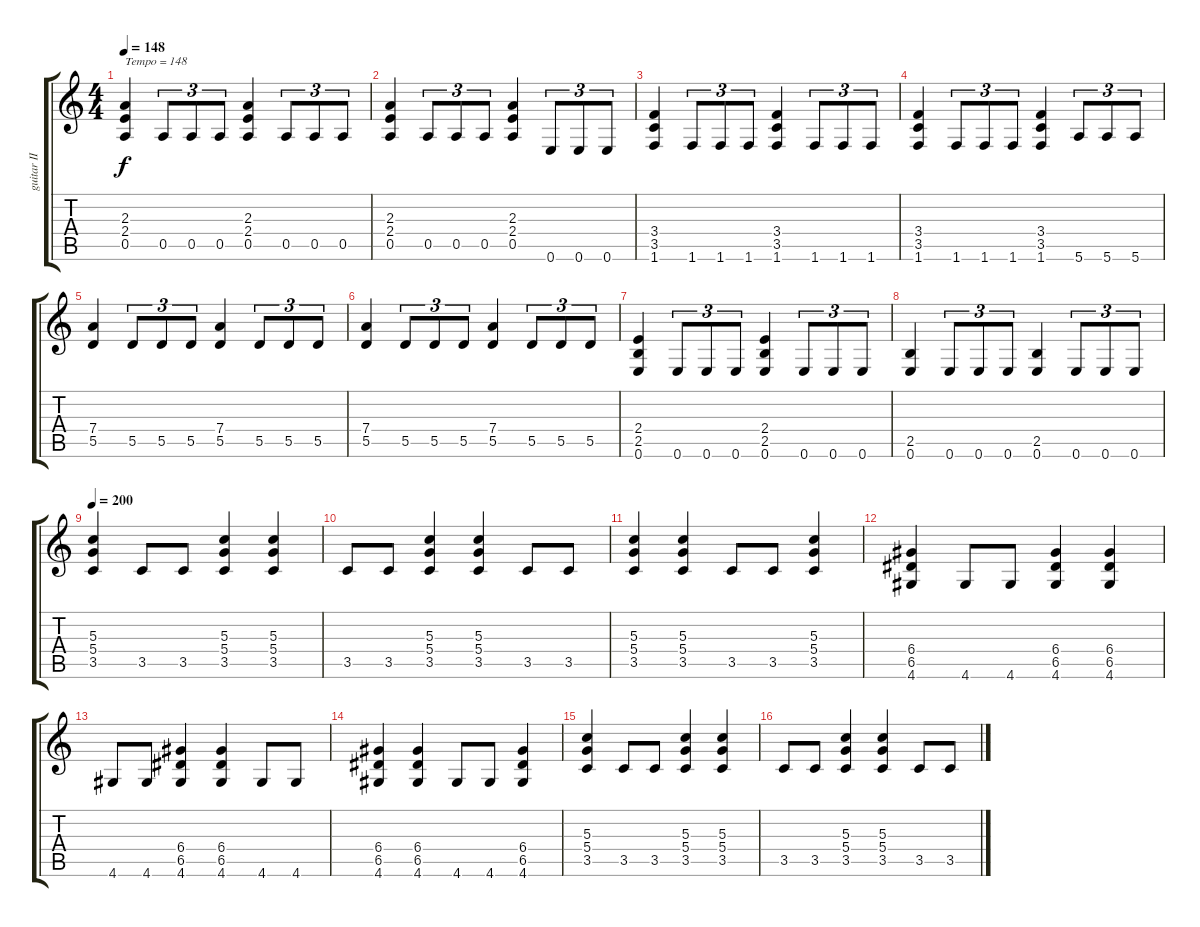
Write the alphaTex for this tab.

\track ("guitar II" "guitar II") {instrument distortionguitar}
\staff {score tabs}
\tuning (E4 B3 G3 D3 A2 E2) {hide}
\ts (4 4)
\tempo 148
\clef g2
\ks c
(2.3 2.4 0.5).4{txt "Tempo = 148" dy f} 0.5.8{tu (3 2)} 0.5.8{tu (3 2)} 0.5.8{tu (3 2)} (2.3 2.4 0.5).4 0.5.8{tu (3 2)} 0.5.8{tu (3 2)} 0.5.8{tu (3 2)} |
(2.3 2.4 0.5).4 0.5.8{tu (3 2)} 0.5.8{tu (3 2)} 0.5.8{tu (3 2)} (2.3 2.4 0.5).4 0.6.8{tu (3 2)} 0.6.8{tu (3 2)} 0.6.8{tu (3 2)} |
(3.4 3.5 1.6).4 1.6.8{tu (3 2)} 1.6.8{tu (3 2)} 1.6.8{tu (3 2)} (3.4 3.5 1.6).4 1.6.8{tu (3 2)} 1.6.8{tu (3 2)} 1.6.8{tu (3 2)} |
(3.4 3.5 1.6).4 1.6.8{tu (3 2)} 1.6.8{tu (3 2)} 1.6.8{tu (3 2)} (3.4 3.5 1.6).4 5.6.8{tu (3 2)} 5.6.8{tu (3 2)} 5.6.8{tu (3 2)} |
(7.4 5.5).4 5.5.8{tu (3 2)} 5.5.8{tu (3 2)} 5.5.8{tu (3 2)} (7.4 5.5).4 5.5.8{tu (3 2)} 5.5.8{tu (3 2)} 5.5.8{tu (3 2)} |
(7.4 5.5).4 5.5.8{tu (3 2)} 5.5.8{tu (3 2)} 5.5.8{tu (3 2)} (7.4 5.5).4 5.5.8{tu (3 2)} 5.5.8{tu (3 2)} 5.5.8{tu (3 2)} |
(2.4 2.5 0.6).4 0.6.8{tu (3 2)} 0.6.8{tu (3 2)} 0.6.8{tu (3 2)} (2.4 2.5 0.6).4 0.6.8{tu (3 2)} 0.6.8{tu (3 2)} 0.6.8{tu (3 2)} |
(2.5 0.6).4 0.6.8{tu (3 2)} 0.6.8{tu (3 2)} 0.6.8{tu (3 2)} (2.5 0.6).4 0.6.8{tu (3 2)} 0.6.8{tu (3 2)} 0.6.8{tu (3 2)} |
\tempo 200
(5.3 5.4 3.5).4 3.5.8 3.5.8 (5.3 5.4 3.5).4 (5.3 5.4 3.5).4 |
3.5.8 3.5.8 (5.3 5.4 3.5).4 (5.3 5.4 3.5).4 3.5.8 3.5.8 |
(5.3 5.4 3.5).4 (5.3 5.4 3.5).4 3.5.8 3.5.8 (5.3 5.4 3.5).4 |
(6.4 6.5 4.6).4 4.6.8 4.6.8 (6.4 6.5 4.6).4 (6.4 6.5 4.6).4 |
4.6.8 4.6.8 (6.4 6.5 4.6).4 (6.4 6.5 4.6).4 4.6.8 4.6.8 |
(6.4 6.5 4.6).4 (6.4 6.5 4.6).4 4.6.8 4.6.8 (6.4 6.5 4.6).4 |
(5.3 5.4 3.5).4 3.5.8 3.5.8 (5.3 5.4 3.5).4 (5.3 5.4 3.5).4 |
3.5.8 3.5.8 (5.3 5.4 3.5).4 (5.3 5.4 3.5).4 3.5.8 3.5.8
